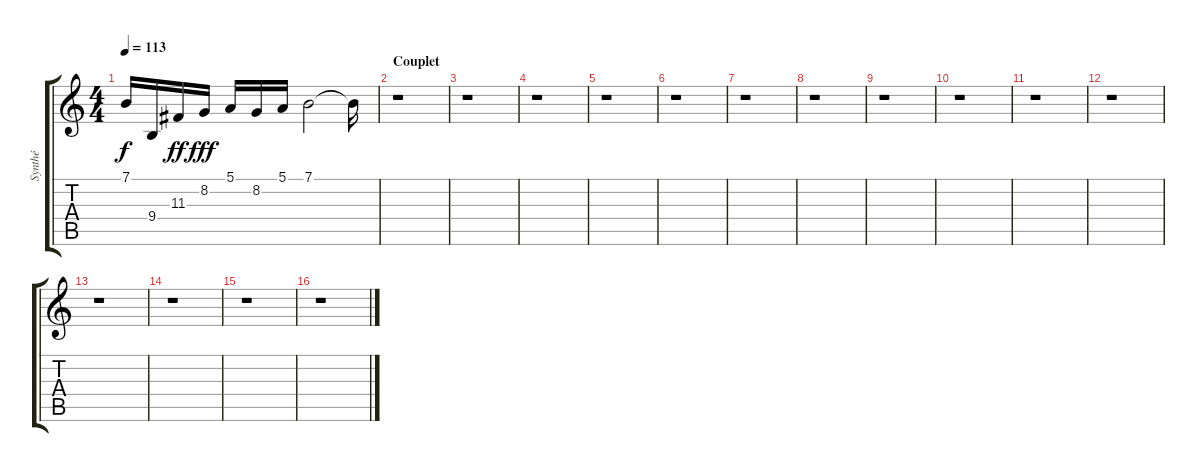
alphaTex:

\track ("Synthé" "Synthé") {instrument tremolostrings}
\staff {score tabs}
\tuning (E4 B3 G3 D3 A2 E2) {hide}
\ts (4 4)
\tempo 113
\clef g2
\ks c
7.1{t}.16{dy f} 9.4.16 11.3.16{dy ff} 8.2.16{dy fff} 5.1.16 8.2.16 5.1.16 7.1.2 7.1{t}.16 |
\section ("" "Couplet")
r.1 |
r.1 |
r.1 |
r.1 |
r.1 |
r.1 |
r.1 |
r.1 |
r.1 |
r.1 |
r.1 |
r.1 |
r.1 |
r.1 |
r.1
